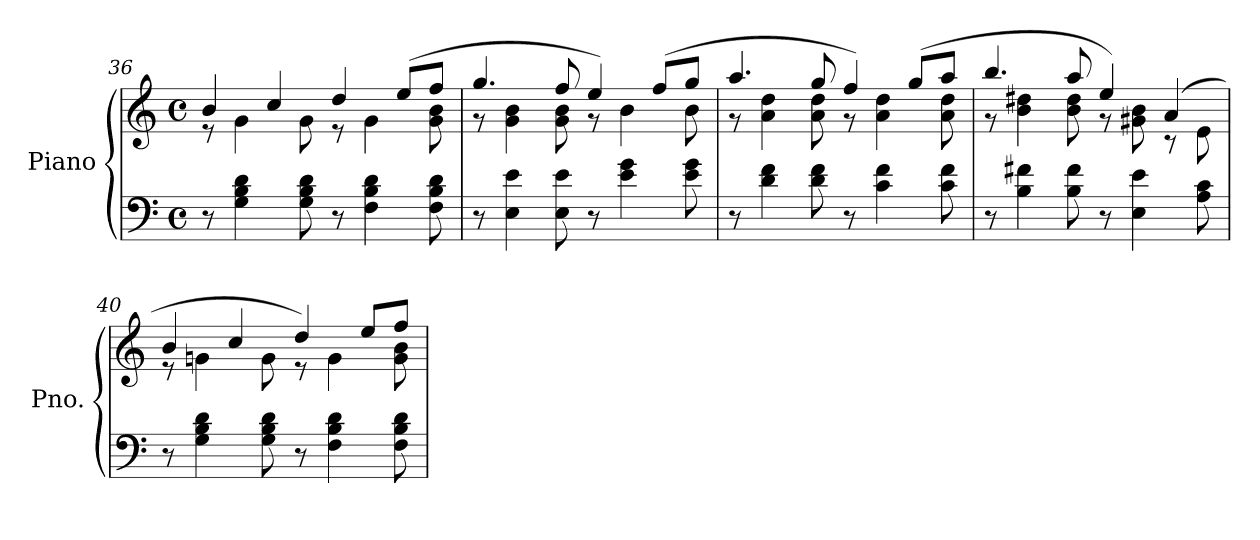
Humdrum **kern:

**kern	**kern
*part1	*part1
*staff2	*staff1
*I"Piano	*
*I'Pno.	*
!!LO:LB:g=z
*clefF4	*clefG2
*k[]	*k[]
*M4/4	*M4/4
*met(c)	*met(c)
=36	=36
*	*^
8r	4b/	8r
4G\ 4B\ 4d\	.	4g\
.	4cc/	.
8G\ 8B\ 8d\	.	8g\
8r	4dd/	8r
4F\ 4B\ 4d\	.	4g\
.	(>8ee/L	.
8F\ 8B\ 8d\	8ff/J	8g\ 8b\
=37	=37	=37
8r	4.gg/	8r
4E\ 4e\	.	4g\ 4b\
8E\ 8e\	8ff/	8g\ 8b\
8r	4ee/)	8r
4e\ 4g\	.	4b\
.	(>8ff/L	.
8e\ 8g\	8gg/J	8b\
=38	=38	=38
8r	4.aa/	8r
4d\ 4f\	.	4a\ 4dd\
8d\ 8f\	8gg/	8a\ 8dd\
8r	4ff/)	8r
4c\ 4f\	.	4a\ 4dd\
.	(>8gg/L	.
8c\ 8f\	8aa/J	8a\ 8dd\
=39	=39	=39
8r	4.bb/	8r
4B\ 4f#X\	.	4b\ 4dd#X\
8B\ 8f#\	8aa/	8b\ 8dd#\
8r	4ee/)	8r
4E\ 4e\	.	8g#X\ 8b\
.	(>4a/	8r
8A\ 8c\	.	8e\
!!LO:PB:g=z	!!
=40	=40	=40
8r	4b/	8r
4G\ 4B\ 4d\	.	4gn\
.	4cc/	.
8G\ 8B\ 8d\	.	8g\
8r	4dd/)	8r
4F\ 4B\ 4d\	.	4g\
.	8ee/L	.
8F\ 8B\ 8d\	8ff/J	8g\ 8b\
*	*v	*v
=	=
*-	*-
